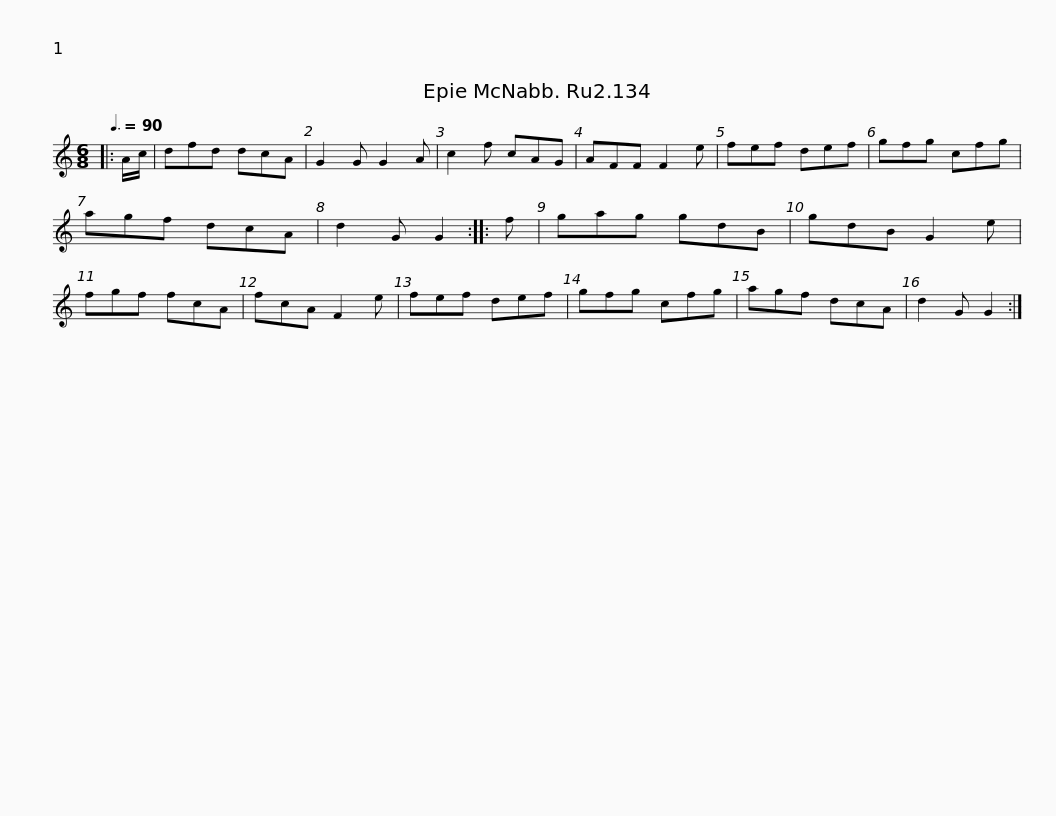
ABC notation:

X:1
L:1/8
Q:3/8=90
M:6/8
I:linebreak $
K:C
V:1 treble
V:1
|: A/c/ | dfd dcA | G2 G G2 A | c2 f cAG | AFF F2 e | %5
 fef def | gfg cfg | agf dcA |$ d2 G G2 :: f | %10
 gag gdB | gdB G2 e | fgf fcA | fcA F2 e | fef def | %15
 gfg cfg |$ agf dcA | d2 G G2 :| %18
